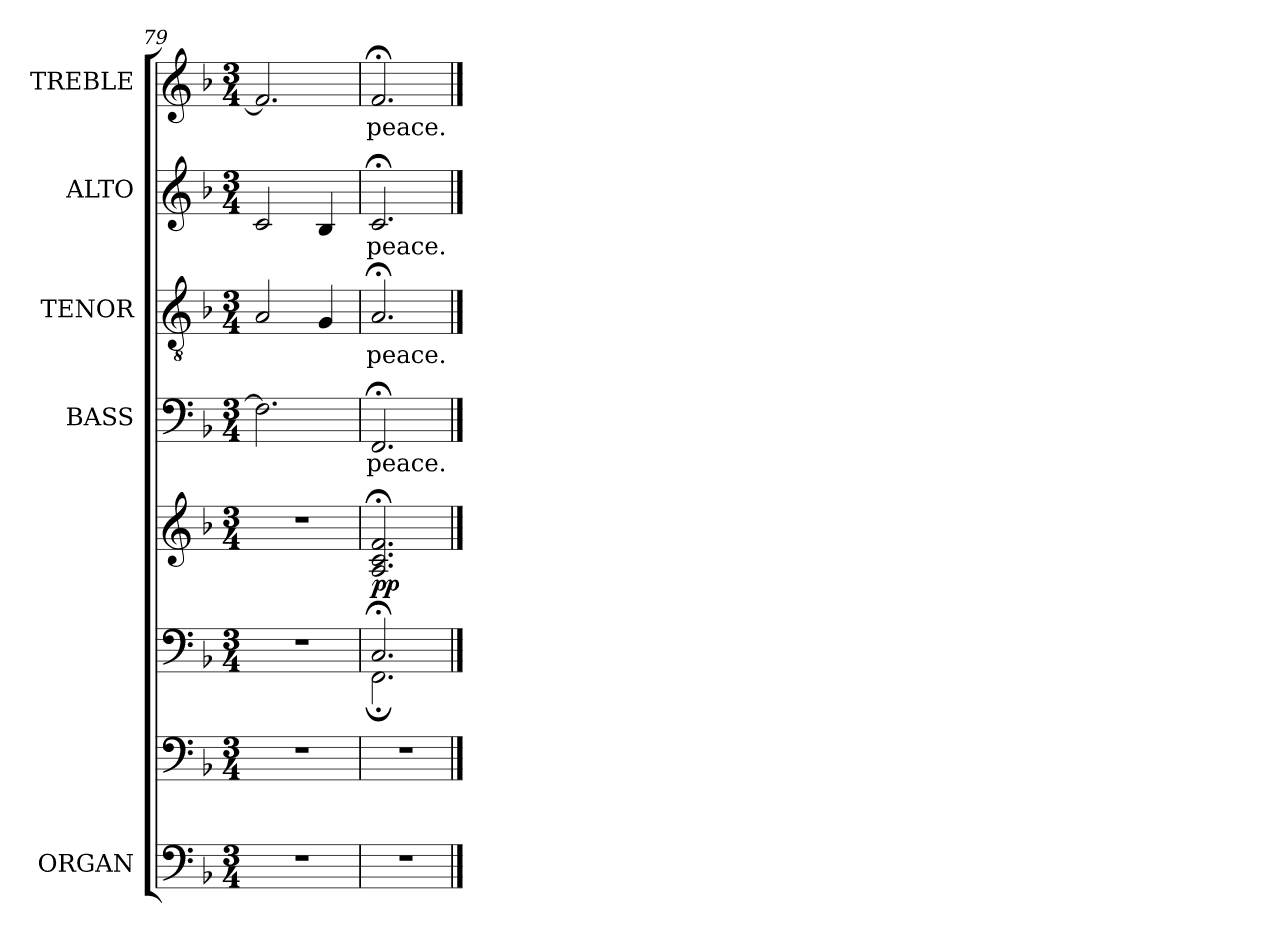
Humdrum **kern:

**kern	**kern	**kern	**kern	**dynam	**kern	**text	**kern	**text	**kern	**text	**kern	**text
*part5	*part5	*part5	*part5	*part5	*part4	*part4	*part3	*part3	*part2	*part2	*part1	*part1
*staff8	*staff7	*staff6	*staff5	*staff5/6/7/8	*staff4	*staff4	*staff3	*staff3	*staff2	*staff2	*staff1	*staff1
*I"ORGAN	*	*	*	*	*I"BASS	*	*I"TENOR	*	*I"ALTO	*	*I"TREBLE	*
*I'Org.	*	*	*	*	*I'B.	*	*I'T.	*	*I'A.	*	*	*
*clefF4	*clefF4	*clefF4	*clefG2	*	*clefF4	*	*clefGv2	*	*clefG2	*	*clefG2	*
*	*	*	*	*	*	*	*ITrd7c12	*	*	*	*	*
*k[b-]	*k[b-]	*k[b-]	*k[b-]	*	*k[b-]	*	*k[b-]	*	*k[b-]	*	*k[b-]	*
*F:	*F:	*F:	*F:	*	*F:	*	*F:	*	*F:	*	*F:	*
*M3/4	*M3/4	*M3/4	*M3/4	*	*M3/4	*	*M3/4	*	*M3/4	*	*M3/4	*
=79	=79	=79	=79	=79	=79	=79	=79	=79	=79	=79	=79	=79
!LO:N:vis=1	!LO:N:vis=1	!LO:N:vis=1	!LO:N:vis=1	!	!	!	!	!	!	!	!	!
2.r	2.r	2.r	2.r	.	2.Fi\]	.	2AAi/	.	2ci/	.	2.fi/]	.
.	.	.	.	.	.	.	4GGi/	.	4B-i/	.	.	.
=80	=80	=80	=80	=80	=80	=80	=80	=80	=80	=80	=80	=80
!LO:N:vis=1	!LO:N:vis=1	!	!	!	!	!	!	!	!	!	!	!
*	*	*^	*	*	*	*	*	*	*	*	*	*
!	!	!	!	!	!	!	!LO:LY:b:color=#000000	!	!	!	!	!	!
!	!	!	!	!	!	!	!	!	!LO:LY:b:color=#000000	!	!	!	!
!	!	!	!	!	!	!	!	!	!	!	!LO:LY:b:color=#000000	!	!
!	!	!	!	!	!	!	!	!	!	!	!	!	!LO:LY:b:color=#000000
2.r	2.r	2.C;i/	2.FF;i\	2.Ai/; 2.ci; 2.fi;	pp	2.FF;i/	peace.	2.AA;i/	peace.	2.c;i/	peace.	2.f;i/	peace.
*	*	*v	*v	*	*	*	*	*	*	*	*	*	*
*stria0	*	*	*	*	*	*	*	*	*	*	*	*
==	==	==	==	==	==	==	==	==	==	==	==	==
*-	*-	*-	*-	*-	*-	*-	*-	*-	*-	*-	*-	*-
